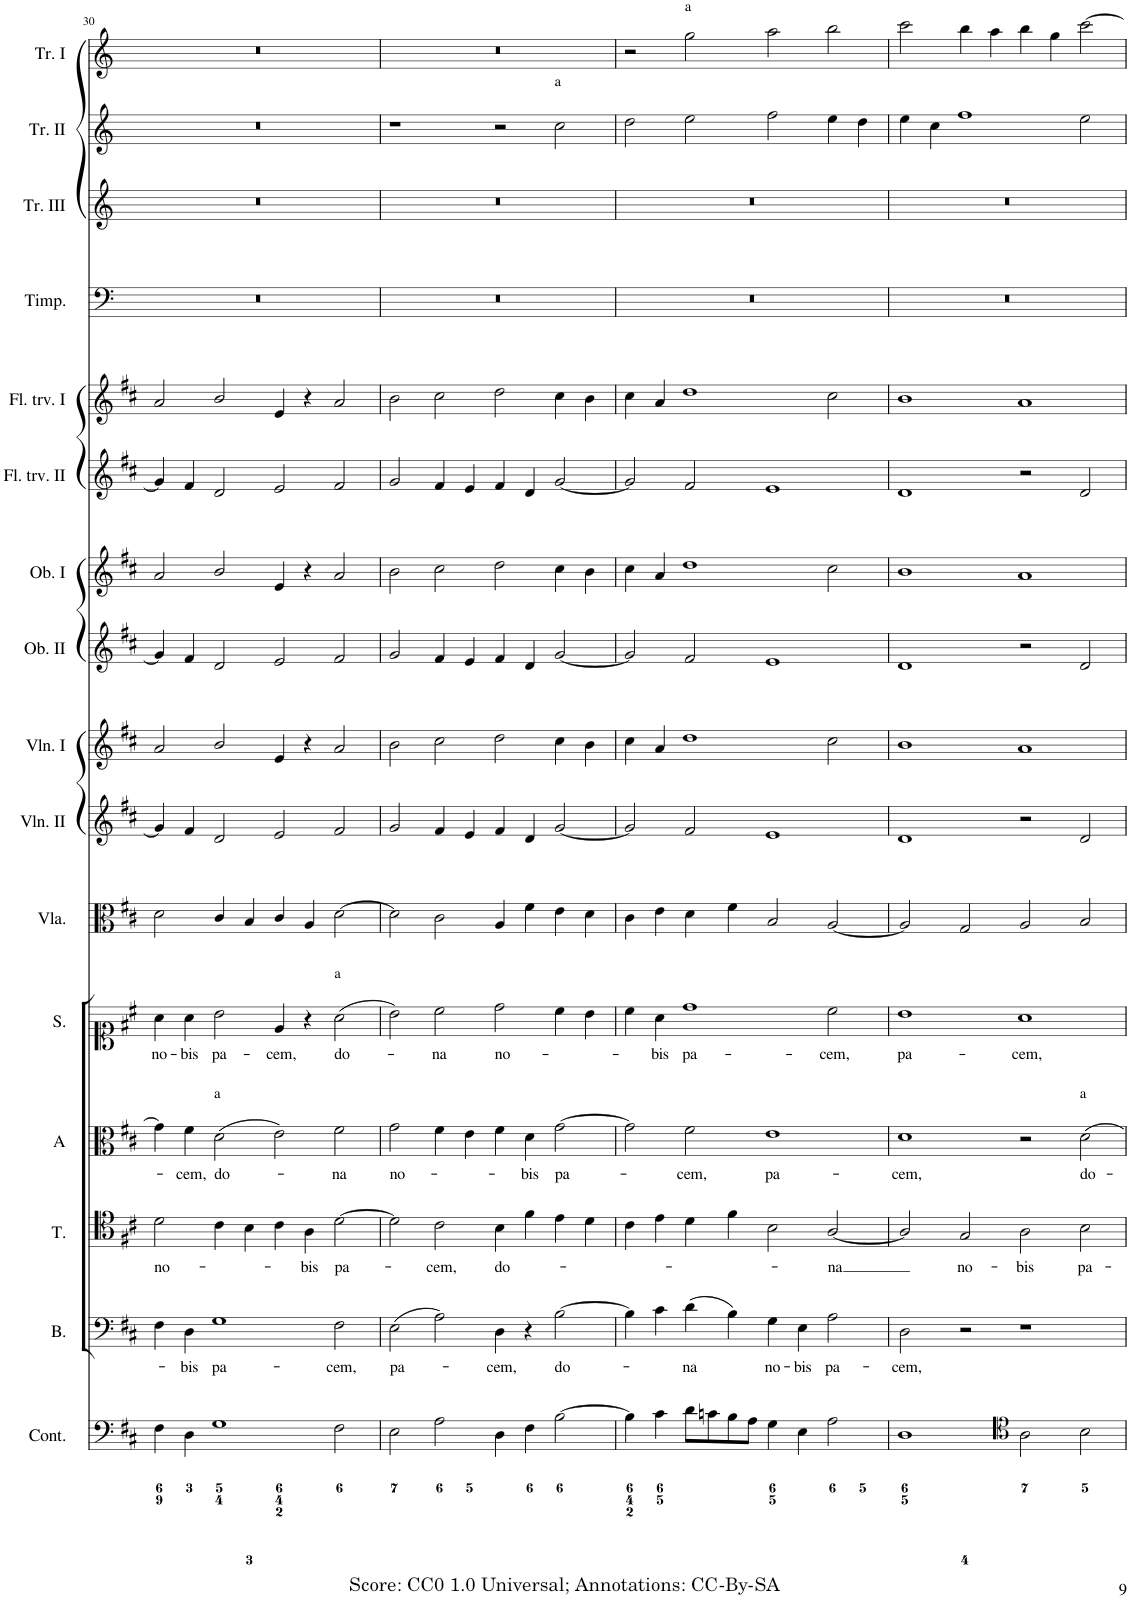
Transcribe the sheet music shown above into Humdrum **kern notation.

**kern	**kern	**text	**kern	**text	**kern	**text	**kern	**text	**kern	**kern	**kern	**kern	**kern	**kern	**kern	**kern	**kern	**kern	**kern
*part16	*part15	*part15	*part14	*part14	*part13	*part13	*part12	*part12	*part11	*part10	*part9	*part8	*part7	*part6	*part5	*part4	*part3	*part2	*part1
*staff16	*staff15	*staff15	*staff14	*staff14	*staff13	*staff13	*staff12	*staff12	*staff11	*staff10	*staff9	*staff8	*staff7	*staff6	*staff5	*staff4	*staff3	*staff2	*staff1
*I"Continuo [Figured bass from mvt 6: &quot;Gratias&quot;]	*I"Basso	*	*I"Tenore	*	*I"Alt	*	*I"Soprano	*	*I"Viola	*I"Violino II	*I"Violino I	*I"Oboe II	*I"Oboe I	*I"Flauto traverso II	*I"Flauto traverso I	*I"Timpani	*I"Tromba III	*I"Tromba II	*I"Tromba I
*I'Cont.	*I'B.	*	*I'T.	*	*I'A	*	*I'S.	*	*I'Vla.	*I'Vln. II	*I'Vln. I	*I'Ob. II	*I'Ob. I	*I'Fl. trv. II	*I'Fl. trv. I	*I'Timp.	*I'Tr. III	*I'Tr. II	*I'Tr. I
!!LO:PB:g=z
*clefF4	*clefF4	*	*clefC4	*	*clefC3	*	*clefC1	*	*clefC3	*clefG2	*clefG2	*clefG2	*clefG2	*clefG2	*clefG2	*clefF4	*clefG2	*clefG2	*clefG2
*	*	*	*	*	*	*	*	*	*	*	*	*	*	*	*	*Trd-1c-2	*Trd-1c-2	*Trd-1c-2	*Trd-1c-2
*k[f#c#]	*k[f#c#]	*	*k[f#c#]	*	*k[f#c#]	*	*k[f#c#]	*	*k[f#c#]	*k[f#c#]	*k[f#c#]	*k[f#c#]	*k[f#c#]	*k[f#c#]	*k[f#c#]	*k[]	*k[]	*k[]	*k[]
*M4/2	*M4/2	*	*M4/2	*	*M4/2	*	*M4/2	*	*M4/2	*M4/2	*M4/2	*M4/2	*M4/2	*M4/2	*M4/2	*M4/2	*M4/2	*M4/2	*M4/2
*met(c|)	*met(c|)	*	*met(c|)	*	*met(c|)	*	*met(c|)	*	*met(c|)	*met(c|)	*met(c|)	*met(c|)	*met(c|)	*met(c|)	*met(c|)	*met(c|)	*met(c|)	*met(c|)	*met(c|)
=30	=30	=30	=30	=30	=30	=30	=30	=30	=30	=30	=30	=30	=30	=30	=30	=30	=30	=30	=30
!	!	!	!	!LO:LY:b	!	!	!	!LO:LY:b	!	!	!	!	!	!	!	!	!	!	!
4F#\	4F#\	.	2d\	no-	4g\]	.	4a\	no-	2d\	4g/]	2a/	4g/]	2a/	4g/]	2a/	0r	0r	0r	0r
!	!	!LO:LY:b	!	!	!	!LO:LY:b	!	!LO:LY:b	!	!	!	!	!	!	!	!	!	!	!
4D\	4D\	-bis	.	.	4f#\	-cem,	4a\	-bis	.	4f#/	.	4f#/	.	4f#/	.	.	.	.	.
!	!	!	!	!	!LO:TX:a:t=a	!	!	!	!	!	!	!	!	!	!	!	!	!	!
!	!	!LO:LY:b	!	!	!	!LO:LY:b	!	!LO:LY:b	!	!	!	!	!	!	!	!	!	!	!
1G	1G	pa-	4c#\	.	(2d\	do-	2b\	pa-	4c#/	2d/	2b/	2d/	2b/	2d/	2b/	.	.	.	.
.	.	.	4B\	.	.	.	.	.	4B/	.	.	.	.	.	.	.	.	.	.
!	!	!	!	!	!	!	!	!LO:LY:b	!	!	!	!	!	!	!	!	!	!	!
.	.	.	4c#\	.	2e\)	.	4e/	-cem,	4c#/	2e/	4e/	2e/	4e/	2e/	4e/	.	.	.	.
!	!	!	!	!LO:LY:b	!	!	!	!	!	!	!	!	!	!	!	!	!	!	!
.	.	.	4A\	-bis	.	.	4r	.	4A/	.	4r	.	4r	.	4r	.	.	.	.
!	!	!	!	!	!	!	!LO:TX:a:t=a	!	!	!	!	!	!	!	!	!	!	!	!
!	!	!LO:LY:b	!	!LO:LY:b	!	!LO:LY:b	!	!LO:LY:b	!	!	!	!	!	!	!	!	!	!	!
2F#\	2F#\	-cem,	[2d\	pa-	2f#\	-na	(2a\	do-	[2d\	2f#/	2a/	2f#/	2a/	2f#/	2a/	.	.	.	.
=31	=31	=31	=31	=31	=31	=31	=31	=31	=31	=31	=31	=31	=31	=31	=31	=31	=31	=31	=31
!	!	!LO:LY:b	!	!	!	!LO:LY:b	!	!	!	!	!	!	!	!	!	!	!	!	!
2E\	(2E\	pa-	2d\]	.	2g\	no-	2b\)	.	2d\]	2g/	2b\	2g/	2b\	2g/	2b\	0r	0r	1r	0r
!	!	!	!	!LO:LY:b	!	!	!	!LO:LY:b	!	!	!	!	!	!	!	!	!	!	!
2A\	2A\)	.	2c#\	-cem,	4f#\	.	2cc#\	-na	2c#\	4f#/	2cc#\	4f#/	2cc#\	4f#/	2cc#\	.	.	.	.
.	.	.	.	.	4e\	.	.	.	.	4e/	.	4e/	.	4e/	.	.	.	.	.
!	!	!LO:LY:b	!	!LO:LY:b	!	!	!	!LO:LY:b	!	!	!	!	!	!	!	!	!	!	!
4D\	4D\	-cem,	4B\	do-	4f#\	.	2dd\	no-	4A/	4f#/	2dd\	4f#/	2dd\	4f#/	2dd\	.	.	2r	.
!	!	!	!	!	!	!LO:LY:b	!	!	!	!	!	!	!	!	!	!	!	!	!
4F#\	4r	.	4f#\	.	4d\	-bis	.	.	4f#\	4d/	.	4d/	.	4d/	.	.	.	.	.
!	!	!	!	!	!	!	!	!	!	!	!	!	!	!	!	!	!	!LO:TX:a:t=a	!
!	!	!LO:LY:b	!	!	!	!LO:LY:b	!	!	!	!	!	!	!	!	!	!	!	!	!
[2B\	[2B\	do-	4e\	.	[2g\	pa-	4cc#\	.	4e\	[2g/	4cc#\	[2g/	4cc#\	[2g/	4cc#\	.	.	2cc\	.
.	.	.	4d\	.	.	.	4b\	.	4d\	.	4b\	.	4b\	.	4b\	.	.	.	.
=32	=32	=32	=32	=32	=32	=32	=32	=32	=32	=32	=32	=32	=32	=32	=32	=32	=32	=32	=32
4B\]	4B\]	.	4c#\	.	2g\]	.	4cc#\	.	4c#\	2g/]	4cc#\	2g/]	4cc#\	2g/]	4cc#\	0r	0r	2dd\	2r
!	!	!	!	!	!	!	!	!LO:LY:b	!	!	!	!	!	!	!	!	!	!	!
4c#\	4c#\	.	4e\	.	.	.	4a\	-bis	4e\	.	4a/	.	4a/	.	4a/	.	.	.	.
!	!	!	!	!	!	!	!	!	!	!	!	!	!	!	!	!	!	!	!LO:TX:a:t=a
!	!	!LO:LY:b	!	!	!	!LO:LY:b	!	!LO:LY:b	!	!	!	!	!	!	!	!	!	!	!
8d\L	(4d\	na	4d\	.	2f#\	-cem,	1dd	pa-	4d\	2f#/	1dd	2f#/	1dd	2f#/	1dd	.	.	2ee\	2gg\
8cn\	.	.	.	.	.	.	.	.	.	.	.	.	.	.	.	.	.	.	.
8B\	4B\)	.	4f#\	.	.	.	.	.	4f#\	.	.	.	.	.	.	.	.	.	.
8A\J	.	.	.	.	.	.	.	.	.	.	.	.	.	.	.	.	.	.	.
!	!	!LO:LY:b	!	!	!	!LO:LY:b	!	!	!	!	!	!	!	!	!	!	!	!	!
4G\	4G\	no-	2B\	.	1e	pa-	.	.	2B/	1e	.	1e	.	1e	.	.	.	2ff\	2aa\
!	!	!LO:LY:b	!	!	!	!	!	!	!	!	!	!	!	!	!	!	!	!	!
4E\	4E\	-bis	.	.	.	.	.	.	.	.	.	.	.	.	.	.	.	.	.
!	!	!LO:LY:b	!	!LO:LY:b	!	!	!	!LO:LY:b	!	!	!	!	!	!	!	!	!	!	!
2A\	2A\	pa-	[2A/	-na	.	.	2cc#\	-cem,	[2A/	.	2cc#\	.	2cc#\	.	2cc#\	.	.	4ee\	2bb\
.	.	.	.	.	.	.	.	.	.	.	.	.	.	.	.	.	.	4dd\	.
=33	=33	=33	=33	=33	=33	=33	=33	=33	=33	=33	=33	=33	=33	=33	=33	=33	=33	=33	=33
!	!	!LO:LY:b	!	!	!	!LO:LY:b	!	!LO:LY:b	!	!	!	!	!	!	!	!	!	!	!
1D	2D\	-cem,	2A/]	.	1d	-cem,	1b	pa-	2A/]	1d	1b	1d	1b	1d	1b	0r	0r	4ee\	2ccc\
.	.	.	.	.	.	.	.	.	.	.	.	.	.	.	.	.	.	4cc\	.
!	!	!	!	!LO:LY:b	!	!	!	!	!	!	!	!	!	!	!	!	!	!	!
.	2r	.	2G/	no-	.	.	.	.	2G/	.	.	.	.	.	.	.	.	1ff	4bb\
.	.	.	.	.	.	.	.	.	.	.	.	.	.	.	.	.	.	.	4aa\
*clefC4	*	*	*	*	*	*	*	*	*	*	*	*	*	*	*	*	*	*	*
!	!	!	!	!LO:LY:b	!	!	!	!LO:LY:b	!	!	!	!	!	!	!	!	!	!	!
2A\	1r	.	2A\	-bis	2r	.	1a	-cem,	2A/	2r	1a	2r	1a	2r	1a	.	.	.	4bb\
.	.	.	.	.	.	.	.	.	.	.	.	.	.	.	.	.	.	.	4gg\
!	!	!	!	!	!LO:TX:a:t=a	!	!	!	!	!	!	!	!	!	!	!	!	!	!
!	!	!	!	!LO:LY:b	!	!LO:LY:b	!	!	!	!	!	!	!	!	!	!	!	!	!
2B\	.	.	2B\	pa-	2d\	do-	.	.	2B/	2d/	.	2d/	.	2d/	.	.	.	2ee\	[2ccc\
=	=	=	=	=	=	=	=	=	=	=	=	=	=	=	=	=	=	=	=
*-	*-	*-	*-	*-	*-	*-	*-	*-	*-	*-	*-	*-	*-	*-	*-	*-	*-	*-	*-
